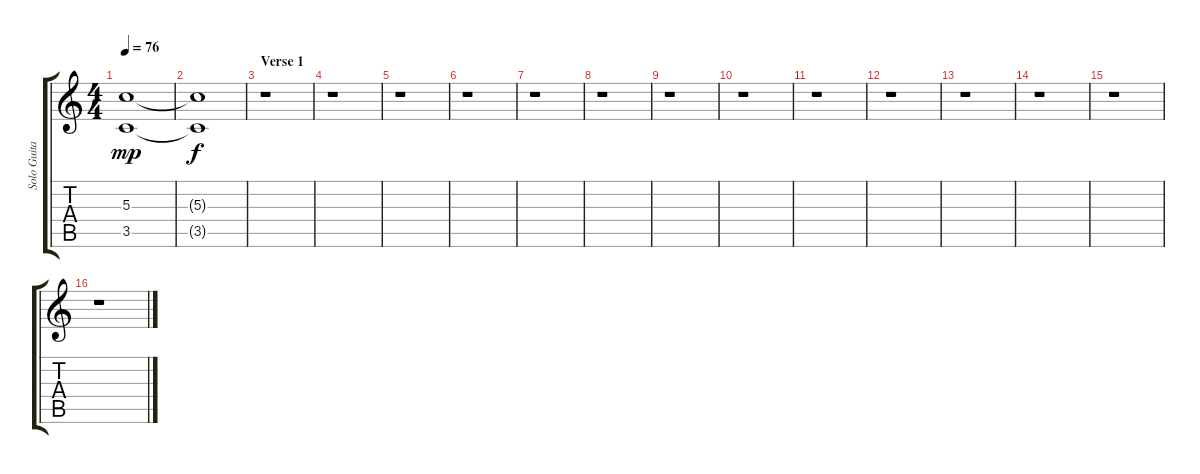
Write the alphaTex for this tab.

\track ("Solo Guitar" "Solo Guita") {instrument overdrivenguitar}
\staff {score tabs}
\tuning (E4 B3 G3 D3 A2 E2) {hide}
\ts (4 4)
\tempo 76
\clef g2
\ks c
(5.3 3.5).1{dy mp} |
(5.3{t} 3.5{t}).1{dy f} |
\section ("" "Verse 1")
r.1 |
r.1 |
r.1 |
r.1 |
r.1 |
r.1 |
r.1 |
r.1 |
r.1 |
r.1 |
r.1 |
r.1 |
r.1 |
r.1
